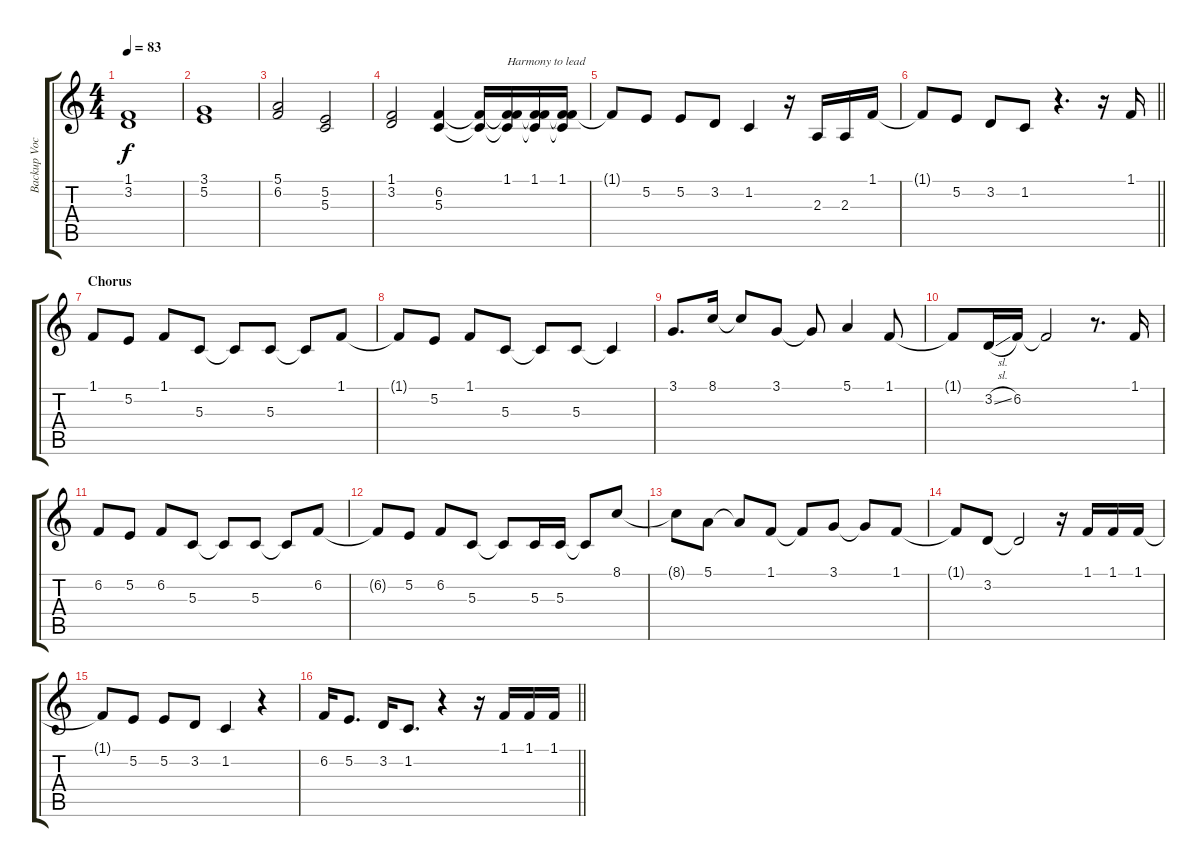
\track ("Backup Vocals" "Backup Voc") {instrument clarinet}
\staff {score tabs}
\tuning (E4 B3 G3 D3 A2 E2) {hide}
\ts (4 4)
\tempo 83
\clef g2
\ks c
(1.1 3.2).1{dy f} |
(3.1 5.2).1 |
(5.1 6.2).2 (5.2 5.3).2 |
(1.1 3.2).2 (6.2 5.3).4 (6.2{t} 5.3{t}).16 (1.1 6.2{t} 5.3{t}).16{txt "Harmony to lead" volume 11} (1.1 6.2{t} 5.3{t}).16 (1.1 6.2{t} 5.3{t}).16 |
1.1{t}.8 5.2.8 5.2.8 3.2.8 1.2.4 r.16 2.3.16 2.3.16 1.1.16 |
\barLineRight lightlight
1.1{t}.8 5.2.8 3.2.8 1.2.8 r.4{d} r.16 1.1.16 |
\section ("" "Chorus")
1.1.8 5.2.8 1.1.8 5.3.8 5.3{t}.8 5.3.8 5.3{t}.8 1.1.8 |
1.1{t}.8 5.2.8 1.1.8 5.3.8 5.3{t}.8 5.3.8 5.3{t}.4 |
3.1.8{d} 8.1.16 8.1{t}.8 3.1.8 3.1{t}.8 5.1.4 1.1.8 |
1.1{t}.8 3.2{sl}.16 6.2.16 6.2{t}.2 r.8{d} 1.1.16 |
6.2.8 5.2.8 6.2.8 5.3.8 5.3{t}.8 5.3.8 5.3{t}.8 6.2.8 |
6.2{t}.8 5.2.8 6.2.8 5.3.8 5.3{t}.8 5.3.16 5.3.16 5.3{t}.8 8.1.8 |
8.1{t}.8 5.1.8 5.1{t}.8 1.1.8 1.1{t}.8 3.1.8 3.1{t}.8 1.1.8 |
1.1{t}.8 3.2.8 3.2{t}.2 r.16 1.1.16 1.1.16 1.1.16 |
1.1{t}.8 5.2.8 5.2.8 3.2.8 1.2.4 r.4 |
\barLineRight lightlight
6.2.16 5.2.8{d} 3.2.16 1.2.8{d} r.4 r.16 1.1.16 1.1.16 1.1.16
